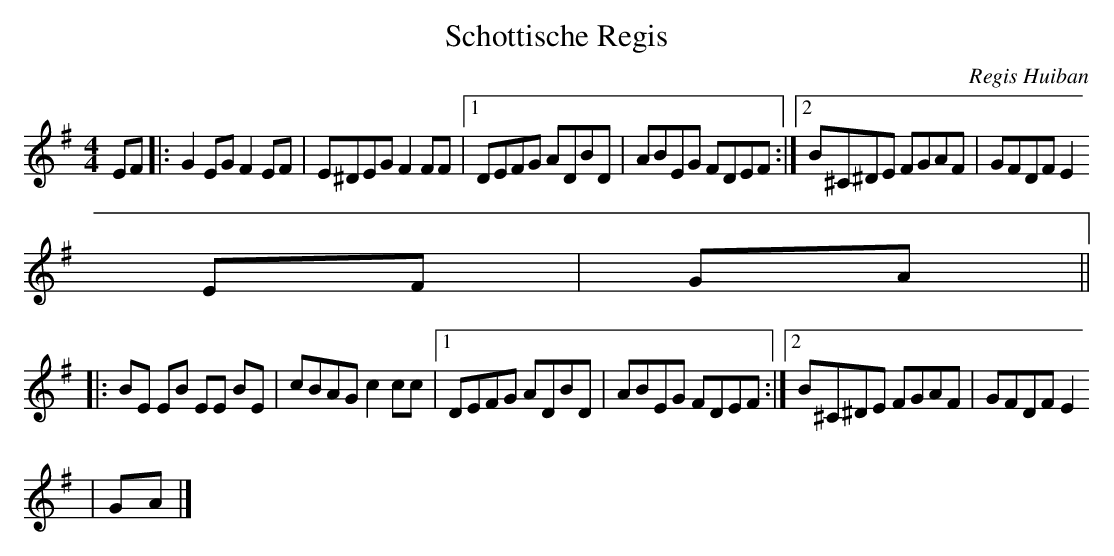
X:1
T:Schottische Regis
C:Regis Huiban
M:4/4
L:1/8
K:Em
EF|:G2 EG F2 EF|E^DEG F2 FF|[1DEFG ADBD|ABEG FDEF:|[2B^C^DE FGAF|GFDF E2
EF|GA||
|:BE EB EE BE|cBAG c2 cc|[1DEFG ADBD|ABEG FDEF:|[2B^C^DE FGAF|GFDF E2
|GA|]
